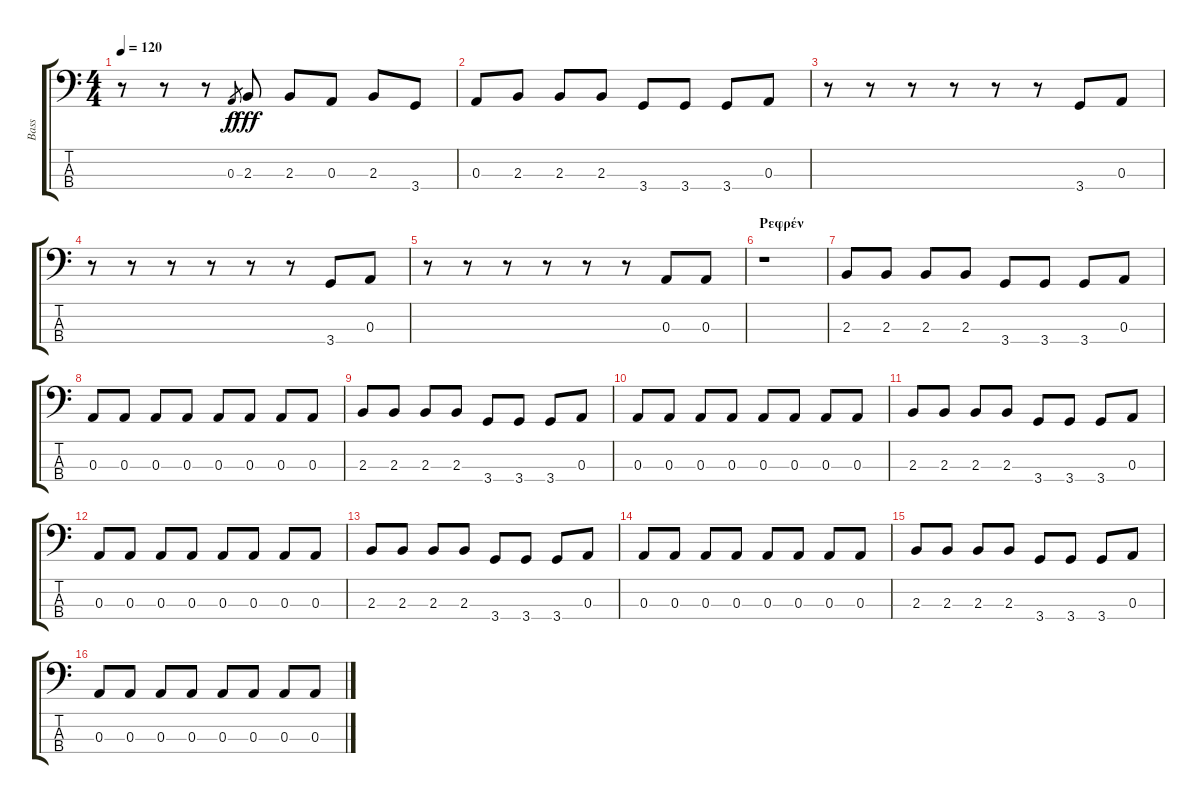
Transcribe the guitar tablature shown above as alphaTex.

\track ("Bass" "Bass") {instrument electricbassfinger}
\staff {score tabs}
\tuning (G2 D2 A1 E1) {hide}
\ts (4 4)
\tempo 120
\clef f4
\ks c
r.8{dy fff} r.8 r.8 0.3.8{gr dy f} 2.3.8{dy fff} 2.3.8 0.3.8 2.3.8 3.4.8 |
0.3.8 2.3.8 2.3.8 2.3.8 3.4.8 3.4.8 3.4.8 0.3.8 |
r.8 r.8 r.8 r.8 r.8 r.8 3.4.8 0.3.8 |
r.8 r.8 r.8 r.8 r.8 r.8 3.4.8 0.3.8 |
r.8 r.8 r.8 r.8 r.8 r.8 0.3.8 0.3.8 |
\section ("" "Ρεφρέν")
r.1 |
2.3.8 2.3.8 2.3.8 2.3.8 3.4.8 3.4.8 3.4.8 0.3.8 |
0.3.8 0.3.8 0.3.8 0.3.8 0.3.8 0.3.8 0.3.8 0.3.8 |
2.3.8 2.3.8 2.3.8 2.3.8 3.4.8 3.4.8 3.4.8 0.3.8 |
0.3.8 0.3.8 0.3.8 0.3.8 0.3.8 0.3.8 0.3.8 0.3.8 |
2.3.8 2.3.8 2.3.8 2.3.8 3.4.8 3.4.8 3.4.8 0.3.8 |
0.3.8 0.3.8 0.3.8 0.3.8 0.3.8 0.3.8 0.3.8 0.3.8 |
2.3.8 2.3.8 2.3.8 2.3.8 3.4.8 3.4.8 3.4.8 0.3.8 |
0.3.8 0.3.8 0.3.8 0.3.8 0.3.8 0.3.8 0.3.8 0.3.8 |
2.3.8 2.3.8 2.3.8 2.3.8 3.4.8 3.4.8 3.4.8 0.3.8 |
0.3.8 0.3.8 0.3.8 0.3.8 0.3.8 0.3.8 0.3.8 0.3.8
